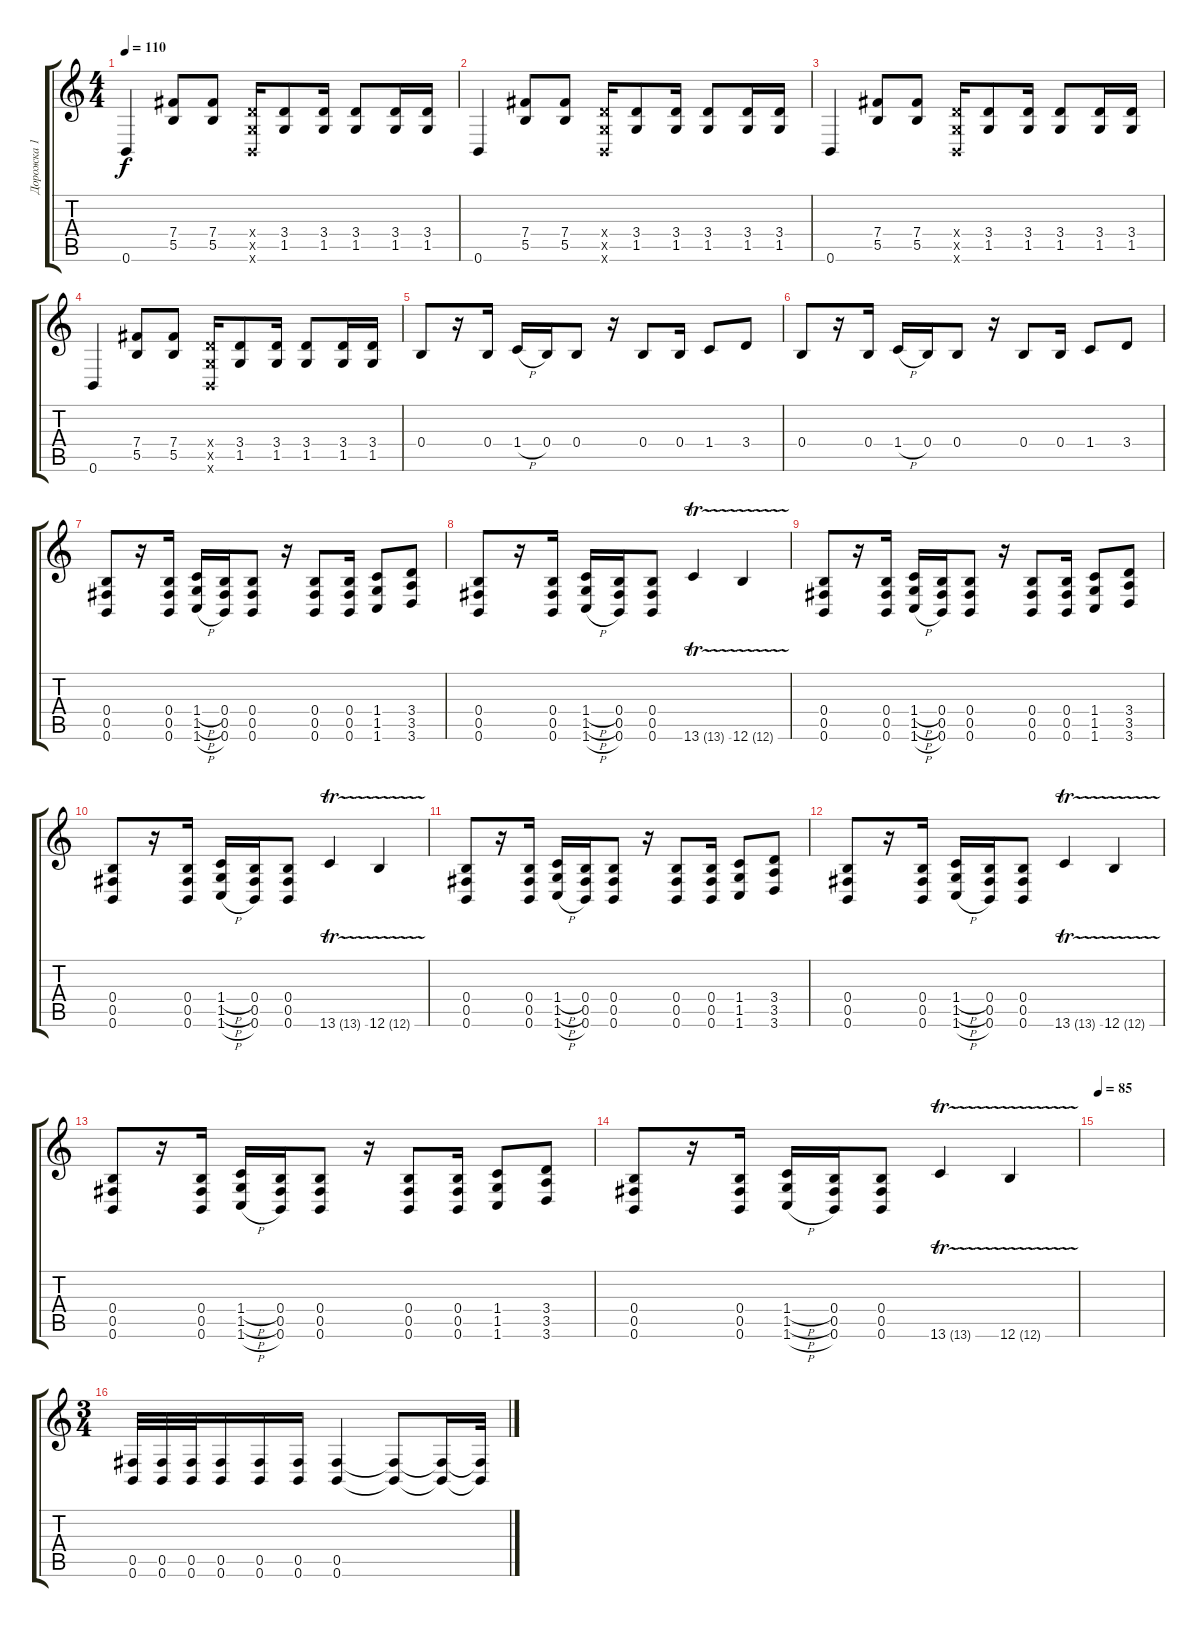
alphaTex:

\track ("Дорожка 1" "Дорожка 1") {instrument distortionguitar}
\staff {score tabs}
\tuning (Db4 Ab3 E3 B2 Gb2 B1) {hide}
\ts (4 4)
\tempo 110
\clef g2
\ks c
0.6.4{dy f} (7.4 5.5).8 (7.4 5.5).8 (3.4{x} 1.5{x} 0.6{x}).16 (3.4 1.5).8 (3.4 1.5).16 (3.4 1.5).8 (3.4 1.5).16 (3.4 1.5).16 |
0.6.4 (7.4 5.5).8 (7.4 5.5).8 (3.4{x} 1.5{x} 0.6{x}).16 (3.4 1.5).8 (3.4 1.5).16 (3.4 1.5).8 (3.4 1.5).16 (3.4 1.5).16 |
0.6.4 (7.4 5.5).8 (7.4 5.5).8 (3.4{x} 1.5{x} 0.6{x}).16 (3.4 1.5).8 (3.4 1.5).16 (3.4 1.5).8 (3.4 1.5).16 (3.4 1.5).16 |
0.6.4 (7.4 5.5).8 (7.4 5.5).8 (3.4{x} 1.5{x} 0.6{x}).16 (3.4 1.5).8 (3.4 1.5).16 (3.4 1.5).8 (3.4 1.5).16 (3.4 1.5).16 |
0.4.8{instrument distortionguitar} r.16 0.4.16 1.4{h}.16 0.4.16 0.4.8 r.16 0.4.8 0.4.16 1.4.8 3.4.8 |
0.4.8 r.16 0.4.16 1.4{h}.16 0.4.16 0.4.8 r.16 0.4.8 0.4.16 1.4.8 3.4.8 |
(0.4 0.5 0.6).8 r.16 (0.4 0.5 0.6).16 (1.4{h} 1.5{h} 1.6{h}).16 (0.4 0.5 0.6).16 (0.4 0.5 0.6).8 r.16 (0.4 0.5 0.6).8 (0.4 0.5 0.6).16 (1.4 1.5 1.6).8 (3.4 3.5 3.6).8 |
(0.4 0.5 0.6).8 r.16 (0.4 0.5 0.6).16 (1.4{h} 1.5{h} 1.6{h}).16 (0.4 0.5 0.6).16 (0.4 0.5 0.6).8 13.6{tr (13 32)}.4 12.6{tr (12 32)}.4 |
(0.4 0.5 0.6).8 r.16 (0.4 0.5 0.6).16 (1.4{h} 1.5{h} 1.6{h}).16 (0.4 0.5 0.6).16 (0.4 0.5 0.6).8 r.16 (0.4 0.5 0.6).8 (0.4 0.5 0.6).16 (1.4 1.5 1.6).8 (3.4 3.5 3.6).8 |
(0.4 0.5 0.6).8 r.16 (0.4 0.5 0.6).16 (1.4{h} 1.5{h} 1.6{h}).16 (0.4 0.5 0.6).16 (0.4 0.5 0.6).8 13.6{tr (13 32)}.4 12.6{tr (12 32)}.4 |
(0.4 0.5 0.6).8 r.16 (0.4 0.5 0.6).16 (1.4{h} 1.5{h} 1.6{h}).16 (0.4 0.5 0.6).16 (0.4 0.5 0.6).8 r.16 (0.4 0.5 0.6).8 (0.4 0.5 0.6).16 (1.4 1.5 1.6).8 (3.4 3.5 3.6).8 |
(0.4 0.5 0.6).8 r.16 (0.4 0.5 0.6).16 (1.4{h} 1.5{h} 1.6{h}).16 (0.4 0.5 0.6).16 (0.4 0.5 0.6).8 13.6{tr (13 32)}.4 12.6{tr (12 32)}.4 |
(0.4 0.5 0.6).8 r.16 (0.4 0.5 0.6).16 (1.4{h} 1.5{h} 1.6{h}).16 (0.4 0.5 0.6).16 (0.4 0.5 0.6).8 r.16 (0.4 0.5 0.6).8 (0.4 0.5 0.6).16 (1.4 1.5 1.6).8 (3.4 3.5 3.6).8 |
(0.4 0.5 0.6).8 r.16 (0.4 0.5 0.6).16 (1.4{h} 1.5{h} 1.6{h}).16 (0.4 0.5 0.6).16 (0.4 0.5 0.6).8 13.6{tr (13 32)}.4 12.6{tr (12 32)}.4 |
\tempo 85
|
\ts (3 4)
(0.5 0.6).32 (0.5 0.6).32 (0.5 0.6).32 (0.5 0.6).16 (0.5 0.6).16 (0.5 0.6).16 (0.5 0.6).4 (0.5{t} 0.6{t}).8 (0.5{t} 0.6{t}).16 (0.5{t} 0.6{t}).32
